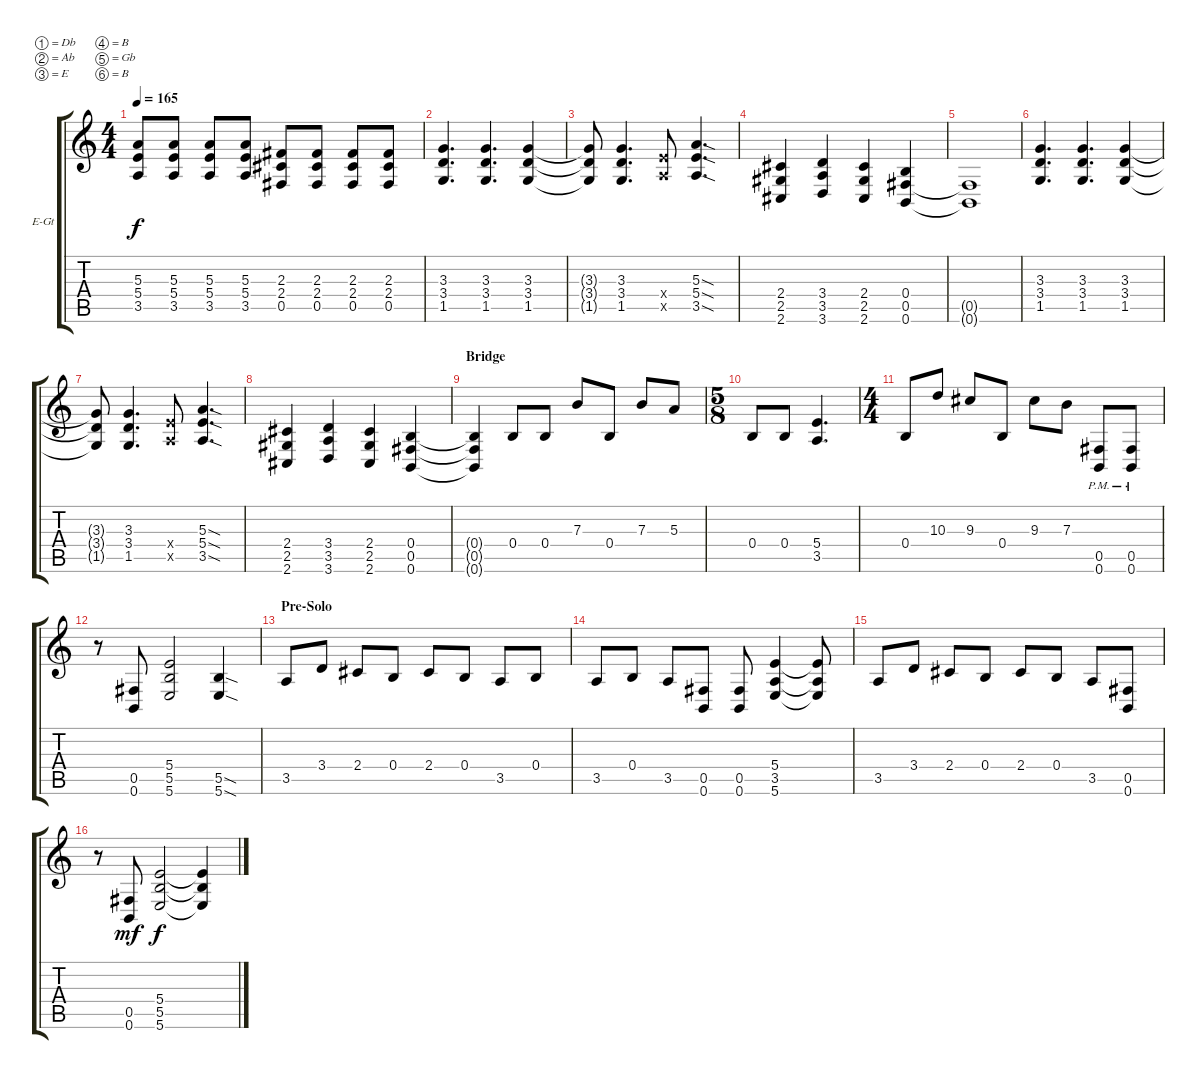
\defaultSystemsLayout 4
\bracketExtendMode groupsimilarinstruments
\firstSystemTrackNameOrientation horizontal
\otherSystemsTrackNameOrientation horizontal
\track ("Guitar 1" "E-Gt") {instrument distortionguitar}
\staff {score tabs}
\tuning (Db4 Ab3 E3 B2 Gb2 B1)
\ts (4 4)
\tempo 165
\clef g2
\ks c
(5.3 5.4 3.5).8{dy f} (5.3 5.4 3.5).8 (5.3 5.4 3.5).8 (5.3 5.4 3.5).8 (0.5 2.4 2.3).8 (0.5 2.4 2.3).8 (0.5 2.3 2.4).8 (0.5 2.4 2.3).8 |
(3.4 1.5 3.3).4{d} (3.4 1.5 3.3).4{d} (3.4 1.5 3.3).4 |
(3.4{t} 1.5{t} 3.3{t}).8 (3.4 1.5 3.3).4{d} (3.5{x} 5.4{x}).8 (5.4{sod} 3.5{sod} 5.3{sod}).4{d} |
(2.5 2.6 2.4).4 (3.5 3.6 3.4).4 (2.5 2.6 2.4).4 (0.5 0.6 0.4).4 |
(0.5{t} 0.6{t}).1 |
(3.4 1.5 3.3).4{d} (3.4 1.5 3.3).4{d} (3.4 1.5 3.3).4 |
(3.4{t} 1.5{t} 3.3{t}).8 (3.4 1.5 3.3).4{d} (3.5{x} 5.4{x}).8 (5.4{sod} 3.5{sod} 5.3{sod}).4{d} |
(2.5 2.6 2.4).4 (3.5 3.6 3.4).4 (2.5 2.6 2.4).4 (0.5 0.6 0.4).4 |
\section ("" "Bridge")
(0.4{t} 0.5{t} 0.6{t}).4 0.4.8 0.4.8 7.3.8 0.4.8 7.3.8 5.3.8 |
\ts (5 8)
0.4.8 0.4.8 (5.4 3.5).4{d} |
\ts (4 4)
0.4.8 10.3.8 9.3.8 0.4.8 9.3.8 7.3.8 (0.5{pm} 0.6).8 (0.5{pm} 0.6{pm}).8 |
r.8 (0.5 0.6).8 (5.4 5.5 5.6).2 (5.5{sod} 5.6{sod}).4 |
\section ("" "Pre-Solo")
3.5.8 3.4.8 2.4.8 0.4.8 2.4.8 0.4.8 3.5.8 0.4.8 |
3.5.8 0.4.8 3.5.8 (0.5 0.6).8 (0.5 0.6).8 (5.4 3.5 5.6).4 (5.4{t} 3.5{t} 5.6{t}).8 |
3.5.8 3.4.8 2.4.8 0.4.8 2.4.8 0.4.8 3.5.8 (0.5 0.6).8 |
r.8 (0.6 0.5).8{dy mf} (5.4 5.5 5.6).2{dy f} (5.4{t} 5.5{t} 5.6{t}).4
